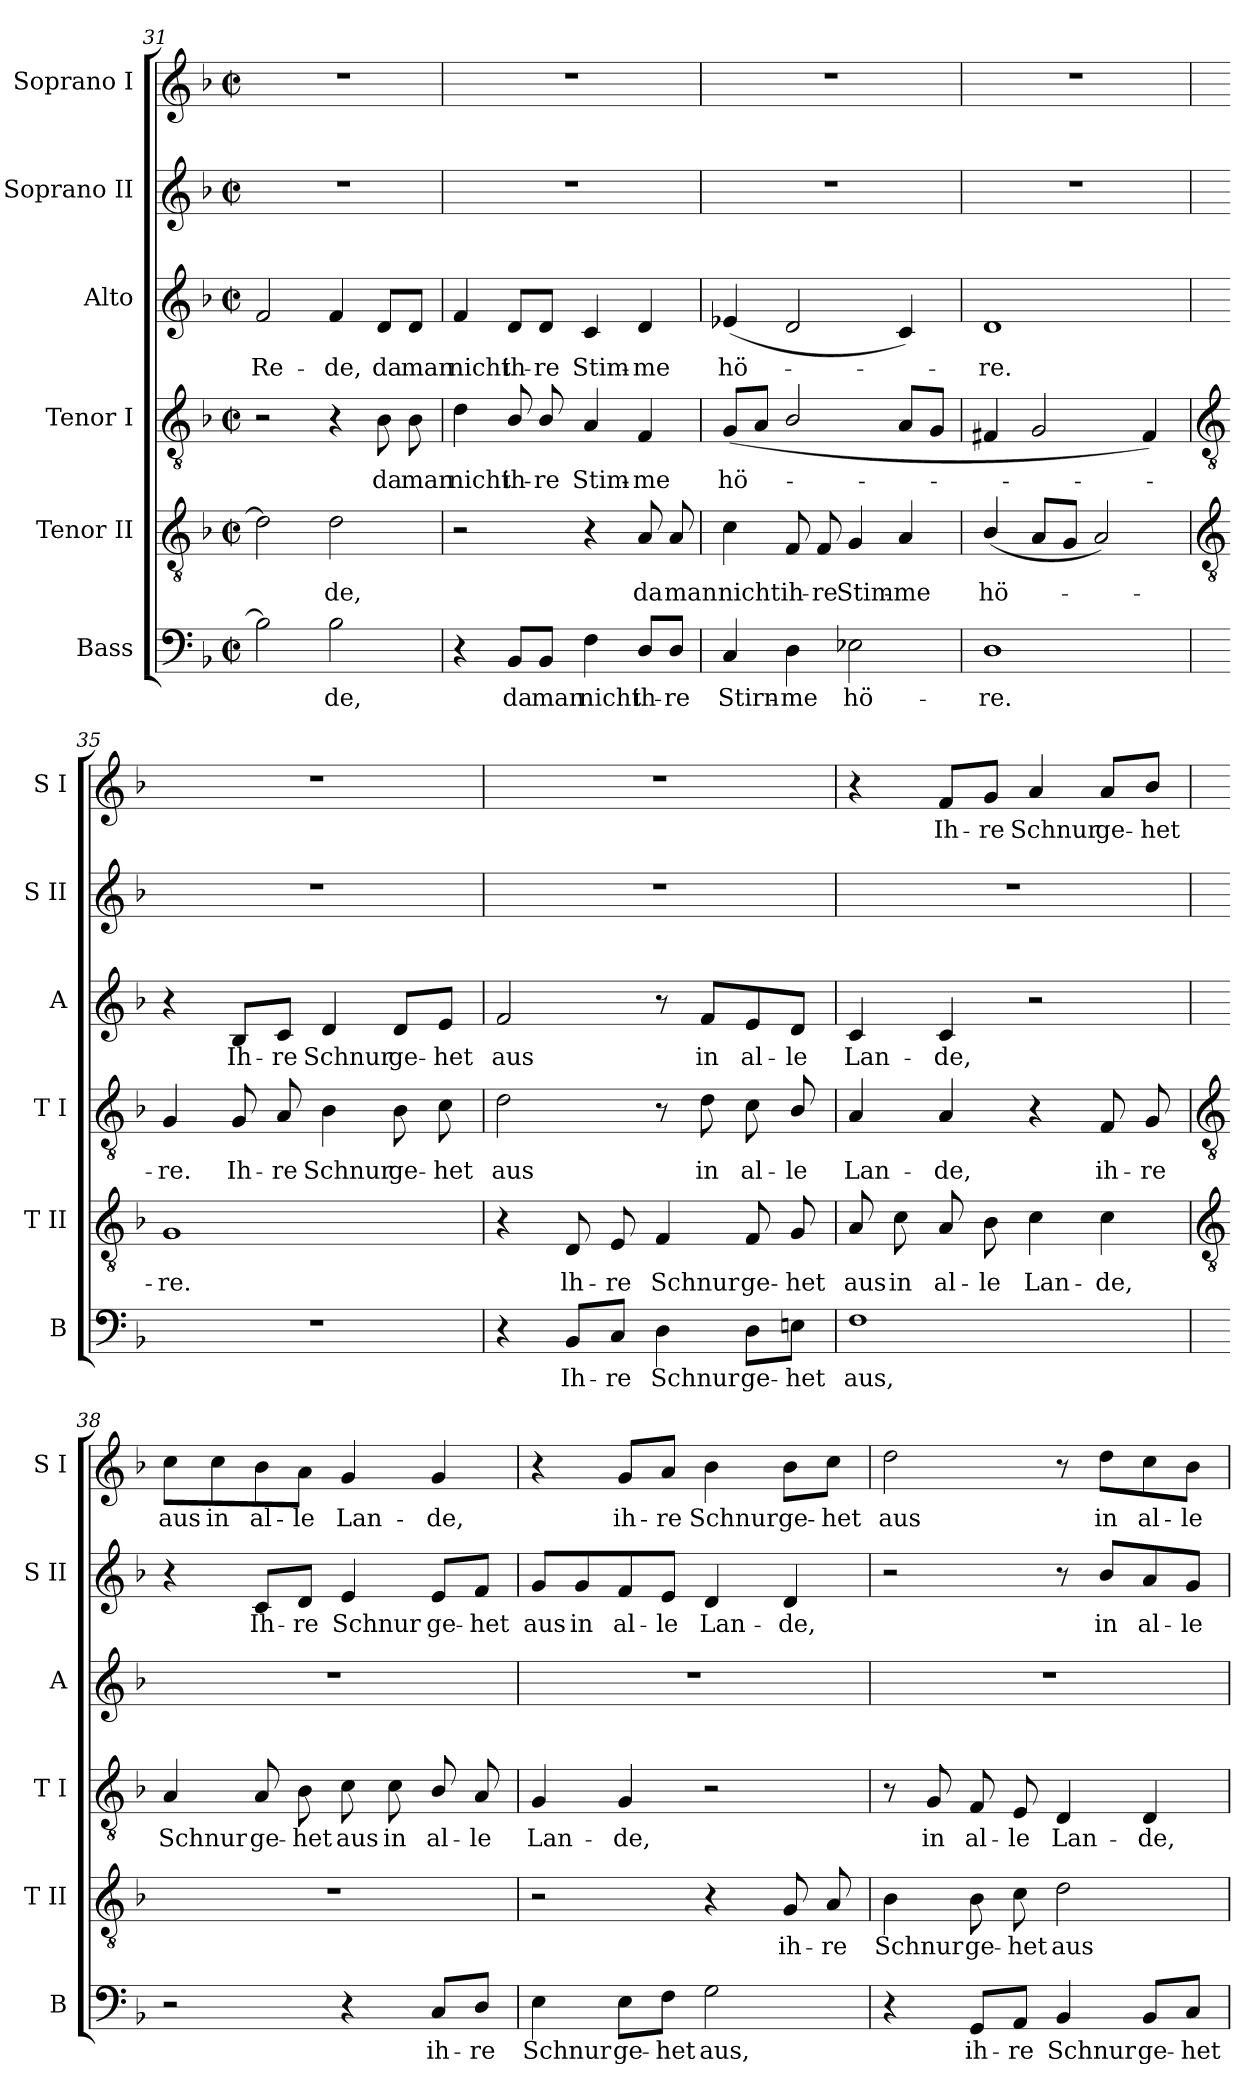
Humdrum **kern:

**kern	**text	**kern	**text	**kern	**text	**kern	**text	**kern	**text	**kern	**text
*part6	*part6	*part5	*part5	*part4	*part4	*part3	*part3	*part2	*part2	*part1	*part1
*staff6	*staff6	*staff5	*staff5	*staff4	*staff4	*staff3	*staff3	*staff2	*staff2	*staff1	*staff1
*I"Bass	*	*I"Tenor II	*	*I"Tenor I	*	*I"Alto	*	*I"Soprano II	*	*I"Soprano I	*
*I'B	*	*I'T II	*	*I'T I	*	*I'A	*	*I'S II	*	*I'S I	*
!!LO:LB:g=z
*clefF4	*	*clefGv2	*	*clefGv2	*	*clefG2	*	*clefG2	*	*clefG2	*
*k[b-]	*	*k[b-]	*	*k[b-]	*	*k[b-]	*	*k[b-]	*	*k[b-]	*
*F:	*	*F:	*	*F:	*	*F:	*	*F:	*	*F:	*
*M2/2	*	*M2/2	*	*M2/2	*	*M2/2	*	*M2/2	*	*M2/2	*
*met(c|)	*	*met(c|)	*	*met(c|)	*	*met(c|)	*	*met(c|)	*	*met(c|)	*
=31	=31	=31	=31	=31	=31	=31	=31	=31	=31	=31	=31
!	!	!	!	!	!	!	!LO:LY:b	!	!	!	!
2B-]	.	2d]	.	2r	.	2f	Re-	1r	.	1r	.
!	!LO:LY:b	!	!LO:LY:b	!	!	!	!LO:LY:b	!	!	!	!
2B-	de,	2d	de,	4r	.	4f	-de,	.	.	.	.
!	!	!	!	!	!LO:LY:b	!	!LO:LY:b	!	!	!	!
.	.	.	.	8B-	da	8d/L	da	.	.	.	.
!	!	!	!	!	!LO:LY:b	!	!LO:LY:b	!	!	!	!
.	.	.	.	8B-	man	8d/J	man	.	.	.	.
=32	=32	=32	=32	=32	=32	=32	=32	=32	=32	=32	=32
!	!	!	!	!	!LO:LY:b	!	!LO:LY:b	!	!	!	!
4r	.	2r	.	4d	nicht	4f	nicht	1r	.	1r	.
!	!LO:LY:b	!	!	!	!LO:LY:b	!	!LO:LY:b	!	!	!	!
8BB-/L	da	.	.	8B-/	ih-	8d/L	ih-	.	.	.	.
!	!LO:LY:b	!	!	!	!LO:LY:b	!	!LO:LY:b	!	!	!	!
8BB-/J	man	.	.	8B-/	-re	8d/J	-re	.	.	.	.
!	!LO:LY:b	!	!	!	!LO:LY:b	!	!LO:LY:b	!	!	!	!
4F	nicht	4r	.	4A	Stim-	4c	Stim-	.	.	.	.
!	!LO:LY:b	!	!LO:LY:b	!	!LO:LY:b	!	!LO:LY:b	!	!	!	!
8D/L	ih-	8A	da	4F	-me	4d	-me	.	.	.	.
!	!LO:LY:b	!	!LO:LY:b	!	!	!	!	!	!	!	!
8D/J	-re	8A	man	.	.	.	.	.	.	.	.
=33	=33	=33	=33	=33	=33	=33	=33	=33	=33	=33	=33
!	!LO:LY:b	!	!LO:LY:b	!	!LO:LY:b	!	!LO:LY:b	!	!	!	!
4C	Stirn-	4c	nicht	(<8GL	hö-	(<4e-X	hö-	1r	.	1r	.
.	.	.	.	8AJ	.	.	.	.	.	.	.
!	!LO:LY:b	!	!LO:LY:b	!	!	!	!	!	!	!	!
4D	-me	8F	ih-	2B-/	.	2d	.	.	.	.	.
!	!	!	!LO:LY:b	!	!	!	!	!	!	!	!
.	.	8F	-re	.	.	.	.	.	.	.	.
!	!LO:LY:b	!	!LO:LY:b	!	!	!	!	!	!	!	!
2E-X	hö-	4G	Stim-	.	.	.	.	.	.	.	.
!	!	!	!LO:LY:b	!	!	!	!	!	!	!	!
.	.	4A	-me	8AL	.	4c)	.	.	.	.	.
.	.	.	.	8GJ	.	.	.	.	.	.	.
=34	=34	=34	=34	=34	=34	=34	=34	=34	=34	=34	=34
!	!LO:LY:b	!	!LO:LY:b	!	!	!	!LO:LY:b	!	!	!	!
1D	-re.	(<4B-/	hö-	4F#X	.	1d	re.	1r	.	1r	.
.	.	8AL	.	2G	.	.	.	.	.	.	.
.	.	8GJ	.	.	.	.	.	.	.	.	.
.	.	2A)	.	.	.	.	.	.	.	.	.
.	.	.	.	4F#)	.	.	.	.	.	.	.
!!LO:LB:g=z
=35	=35	=35	=35	=35	=35	=35	=35	=35	=35	=35	=35
*	*	*clefGv2	*	*clefGv2	*	*	*	*	*	*	*
!	!	!	!LO:LY:b	!	!LO:LY:b	!	!	!	!	!	!
1r	.	1G	re.	4G	re.	4r	.	1r	.	1r	.
!	!	!	!	!	!LO:LY:b	!	!LO:LY:b	!	!	!	!
.	.	.	.	8G	Ih-	8B-/L	Ih-	.	.	.	.
!	!	!	!	!	!LO:LY:b	!	!LO:LY:b	!	!	!	!
.	.	.	.	8A	-re	8c/J	-re	.	.	.	.
!	!	!	!	!	!LO:LY:b	!	!LO:LY:b	!	!	!	!
.	.	.	.	4B-	Schnur	4d	Schnur	.	.	.	.
!	!	!	!	!	!LO:LY:b	!	!LO:LY:b	!	!	!	!
.	.	.	.	8B-	ge-	8d/L	ge-	.	.	.	.
!	!	!	!	!	!LO:LY:b	!	!LO:LY:b	!	!	!	!
.	.	.	.	8c	-het	8e/J	-het	.	.	.	.
=36	=36	=36	=36	=36	=36	=36	=36	=36	=36	=36	=36
!	!	!	!	!	!LO:LY:b	!	!LO:LY:b	!	!	!	!
4r	.	4r	.	2d	aus	2f	aus	1r	.	1r	.
!	!LO:LY:b	!	!LO:LY:b	!	!	!	!	!	!	!	!
8BB-/L	Ih-	8D	lh-	.	.	.	.	.	.	.	.
!	!LO:LY:b	!	!LO:LY:b	!	!	!	!	!	!	!	!
8C/J	-re	8E	-re	.	.	.	.	.	.	.	.
!	!LO:LY:b	!	!LO:LY:b	!	!	!	!	!	!	!	!
4D	Schnur	4F	Schnur	8r	.	8r	.	.	.	.	.
!	!	!	!	!	!LO:LY:b	!	!LO:LY:b	!	!	!	!
.	.	.	.	8d	in	8f/L	in	.	.	.	.
!	!LO:LY:b	!	!LO:LY:b	!	!LO:LY:b	!	!LO:LY:b	!	!	!	!
8D\L	ge-	8F	ge-	8c	al-	8e/	al-	.	.	.	.
!	!LO:LY:b	!	!LO:LY:b	!	!LO:LY:b	!	!LO:LY:b	!	!	!	!
8En\J	-het	8G	-het	8B-/	-le	8d/J	-le	.	.	.	.
=37	=37	=37	=37	=37	=37	=37	=37	=37	=37	=37	=37
!	!LO:LY:b	!	!LO:LY:b	!	!LO:LY:b	!	!LO:LY:b	!	!	!	!
1F	aus,	8A	aus	4A	Lan-	4c	Lan-	1r	.	4r	.
!	!	!	!LO:LY:b	!	!	!	!	!	!	!	!
.	.	8c	in	.	.	.	.	.	.	.	.
!	!	!	!LO:LY:b	!	!LO:LY:b	!	!LO:LY:b	!	!	!	!LO:LY:b
.	.	8A	al-	4A	-de,	4c	-de,	.	.	8f/L	Ih-
!	!	!	!LO:LY:b	!	!	!	!	!	!	!	!LO:LY:b
.	.	8B-	-le	.	.	.	.	.	.	8g/J	-re
!	!	!	!LO:LY:b	!	!	!	!	!	!	!	!LO:LY:b
.	.	4c	Lan-	4r	.	2r	.	.	.	4a	Schnur
!	!	!	!LO:LY:b	!	!LO:LY:b	!	!	!	!	!	!LO:LY:b
.	.	4c	-de,	8F	ih-	.	.	.	.	8a/L	ge-
!	!	!	!	!	!LO:LY:b	!	!	!	!	!	!LO:LY:b
.	.	.	.	8G	-re	.	.	.	.	8b-/J	-het
!!LO:LB:g=z
=38	=38	=38	=38	=38	=38	=38	=38	=38	=38	=38	=38
*	*	*clefGv2	*	*clefGv2	*	*	*	*	*	*	*
!	!	!	!	!	!LO:LY:b	!	!	!	!	!	!LO:LY:b
2r	.	1r	.	4A	Schnur	1r	.	4r	.	8cc\L	aus
!	!	!	!	!	!	!	!	!	!	!	!LO:LY:b
.	.	.	.	.	.	.	.	.	.	8cc\	in
!	!	!	!	!	!LO:LY:b	!	!	!	!LO:LY:b	!	!LO:LY:b
.	.	.	.	8A	ge-	.	.	8c/L	Ih-	8b-\	al-
!	!	!	!	!	!LO:LY:b	!	!	!	!LO:LY:b	!	!LO:LY:b
.	.	.	.	8B-	-het	.	.	8d/J	-re	8a\J	-le
!	!	!	!	!	!LO:LY:b	!	!	!	!LO:LY:b	!	!LO:LY:b
4r	.	.	.	8c	aus	.	.	4e	Schnur	4g	Lan-
!	!	!	!	!	!LO:LY:b	!	!	!	!	!	!
.	.	.	.	8c	in	.	.	.	.	.	.
!	!LO:LY:b	!	!	!	!LO:LY:b	!	!	!	!LO:LY:b	!	!LO:LY:b
8C/L	ih-	.	.	8B-/	al-	.	.	8e/L	ge-	4g	-de,
!	!LO:LY:b	!	!	!	!LO:LY:b	!	!	!	!LO:LY:b	!	!
8D/J	-re	.	.	8A	-le	.	.	8f/J	-het	.	.
=39	=39	=39	=39	=39	=39	=39	=39	=39	=39	=39	=39
!	!LO:LY:b	!	!	!	!LO:LY:b	!	!	!	!LO:LY:b	!	!
4E	Schnur	2r	.	4G	Lan-	1r	.	8g/L	aus	4r	.
!	!	!	!	!	!	!	!	!	!LO:LY:b	!	!
.	.	.	.	.	.	.	.	8g/	in	.	.
!	!LO:LY:b	!	!	!	!LO:LY:b	!	!	!	!LO:LY:b	!	!LO:LY:b
8E\L	ge-	.	.	4G	-de,	.	.	8f/	al-	8g/L	ih-
!	!LO:LY:b	!	!	!	!	!	!	!	!LO:LY:b	!	!LO:LY:b
8F\J	-het	.	.	.	.	.	.	8e/J	-le	8a/J	-re
!	!LO:LY:b	!	!	!	!	!	!	!	!LO:LY:b	!	!LO:LY:b
2G	aus,	4r	.	2r	.	.	.	4d	Lan-	4b-	Schnur
!	!	!	!LO:LY:b	!	!	!	!	!	!LO:LY:b	!	!LO:LY:b
.	.	8G	ih-	.	.	.	.	4d	-de,	8b-\L	ge-
!	!	!	!LO:LY:b	!	!	!	!	!	!	!	!LO:LY:b
.	.	8A	-re	.	.	.	.	.	.	8cc\J	-het
=40	=40	=40	=40	=40	=40	=40	=40	=40	=40	=40	=40
!	!	!	!LO:LY:b	!	!	!	!	!	!	!	!LO:LY:b
4r	.	4B-	Schnur	8r	.	1r	.	2r	.	2dd	aus
!	!	!	!	!	!LO:LY:b	!	!	!	!	!	!
.	.	.	.	8G	in	.	.	.	.	.	.
!	!LO:LY:b	!	!LO:LY:b	!	!LO:LY:b	!	!	!	!	!	!
8GG/L	ih-	8B-	ge-	8F	al-	.	.	.	.	.	.
!	!LO:LY:b	!	!LO:LY:b	!	!LO:LY:b	!	!	!	!	!	!
8AA/J	-re	8c	-het	8E	-le	.	.	.	.	.	.
!	!LO:LY:b	!	!LO:LY:b	!	!LO:LY:b	!	!	!	!	!	!
4BB-	Schnur	2d	aus	4D	Lan-	.	.	8r	.	8r	.
!	!	!	!	!	!	!	!	!	!LO:LY:b	!	!LO:LY:b
.	.	.	.	.	.	.	.	8b-/L	in	8dd\L	in
!	!LO:LY:b	!	!	!	!LO:LY:b	!	!	!	!LO:LY:b	!	!LO:LY:b
8BB-/L	ge-	.	.	4D	-de,	.	.	8a/	al-	8cc\	al-
!	!LO:LY:b	!	!	!	!	!	!	!	!LO:LY:b	!	!LO:LY:b
8C/J	-het	.	.	.	.	.	.	8g/J	-le	8b-\J	-le
=	=	=	=	=	=	=	=	=	=	=	=
*-	*-	*-	*-	*-	*-	*-	*-	*-	*-	*-	*-
